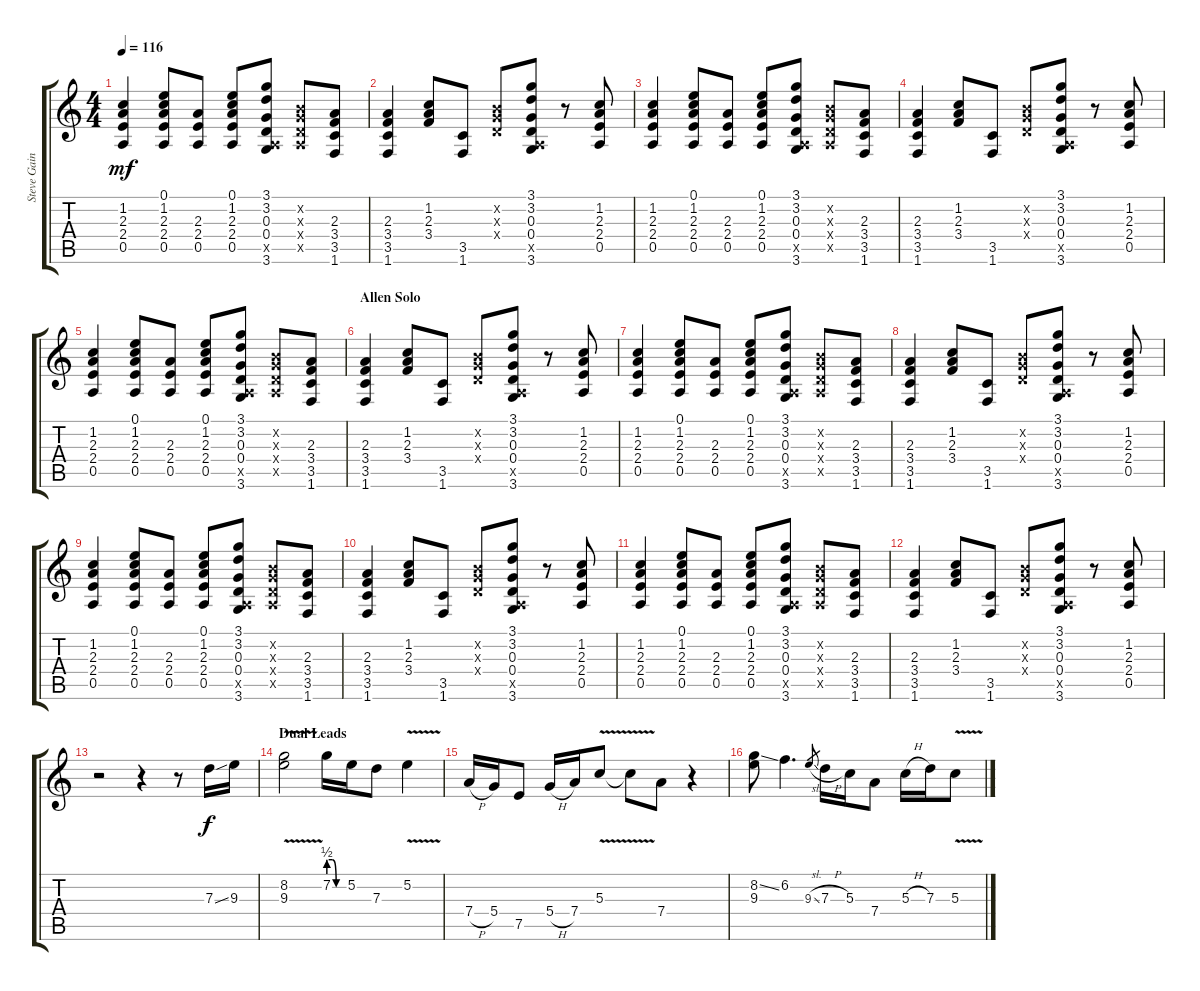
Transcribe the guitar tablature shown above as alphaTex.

\track ("Steve Gaines" "Steve Gain") {instrument distortionguitar}
\staff {score tabs}
\tuning (E4 B3 G3 D3 A2 E2) {hide}
\ts (4 4)
\tempo 116
\clef g2
\ks c
(1.2 2.3 2.4 0.5).4{dy mf} (0.1 1.2 2.3 2.4 0.5).8 (2.3 2.4 0.5).8 (0.1 1.2 2.3 2.4 0.5).8 (3.1 3.2 0.3 0.4 0.5{x} 3.6).8 (0.2{x} 0.3{x} 0.4{x} 0.5{x}).8 (2.3 3.4 3.5 1.6).8 |
(2.3 3.4 3.5 1.6).4 (1.2 2.3 3.4).8 (3.5 1.6).8 (0.2{x} 0.3{x} 0.4{x}).8 (3.1 3.2 0.3 0.4 0.5{x} 3.6).8 r.8 (1.2 2.3 2.4 0.5).8 |
(1.2 2.3 2.4 0.5).4 (0.1 1.2 2.3 2.4 0.5).8 (2.3 2.4 0.5).8 (0.1 1.2 2.3 2.4 0.5).8 (3.1 3.2 0.3 0.4 0.5{x} 3.6).8 (0.2{x} 0.3{x} 0.4{x} 0.5{x}).8 (2.3 3.4 3.5 1.6).8 |
(2.3 3.4 3.5 1.6).4 (1.2 2.3 3.4).8 (3.5 1.6).8 (0.2{x} 0.3{x} 0.4{x}).8 (3.1 3.2 0.3 0.4 0.5{x} 3.6).8 r.8 (1.2 2.3 2.4 0.5).8 |
(1.2 2.3 2.4 0.5).4 (0.1 1.2 2.3 2.4 0.5).8 (2.3 2.4 0.5).8 (0.1 1.2 2.3 2.4 0.5).8 (3.1 3.2 0.3 0.4 0.5{x} 3.6).8 (0.2{x} 0.3{x} 0.4{x} 0.5{x}).8 (2.3 3.4 3.5 1.6).8 |
\section ("" "Allen Solo")
(2.3 3.4 3.5 1.6).4 (1.2 2.3 3.4).8 (3.5 1.6).8 (0.2{x} 0.3{x} 0.4{x}).8 (3.1 3.2 0.3 0.4 0.5{x} 3.6).8 r.8 (1.2 2.3 2.4 0.5).8 |
(1.2 2.3 2.4 0.5).4 (0.1 1.2 2.3 2.4 0.5).8 (2.3 2.4 0.5).8 (0.1 1.2 2.3 2.4 0.5).8 (3.1 3.2 0.3 0.4 0.5{x} 3.6).8 (0.2{x} 0.3{x} 0.4{x} 0.5{x}).8 (2.3 3.4 3.5 1.6).8 |
(2.3 3.4 3.5 1.6).4 (1.2 2.3 3.4).8 (3.5 1.6).8 (0.2{x} 0.3{x} 0.4{x}).8 (3.1 3.2 0.3 0.4 0.5{x} 3.6).8 r.8 (1.2 2.3 2.4 0.5).8 |
(1.2 2.3 2.4 0.5).4 (0.1 1.2 2.3 2.4 0.5).8 (2.3 2.4 0.5).8 (0.1 1.2 2.3 2.4 0.5).8 (3.1 3.2 0.3 0.4 0.5{x} 3.6).8 (0.2{x} 0.3{x} 0.4{x} 0.5{x}).8 (2.3 3.4 3.5 1.6).8 |
(2.3 3.4 3.5 1.6).4 (1.2 2.3 3.4).8 (3.5 1.6).8 (0.2{x} 0.3{x} 0.4{x}).8 (3.1 3.2 0.3 0.4 0.5{x} 3.6).8 r.8 (1.2 2.3 2.4 0.5).8 |
(1.2 2.3 2.4 0.5).4 (0.1 1.2 2.3 2.4 0.5).8 (2.3 2.4 0.5).8 (0.1 1.2 2.3 2.4 0.5).8 (3.1 3.2 0.3 0.4 0.5{x} 3.6).8 (0.2{x} 0.3{x} 0.4{x} 0.5{x}).8 (2.3 3.4 3.5 1.6).8 |
(2.3 3.4 3.5 1.6).4 (1.2 2.3 3.4).8 (3.5 1.6).8 (0.2{x} 0.3{x} 0.4{x}).8 (3.1 3.2 0.3 0.4 0.5{x} 3.6).8 r.8 (1.2 2.3 2.4 0.5).8 |
r.2 r.4 r.8 7.3{ss}.16{dy f} 9.3.16 |
\section ("" "Dual Leads")
(8.2{v} 9.3{v}).2 7.2{be (custom 0 2 15 2 30 0 60 0)}.16 5.2.16 7.3.8 5.2{v}.4 |
7.4{h}.16 5.4.16 7.5.8 5.4{h}.16 7.4.16 5.3{v}.8 5.3{t}.8 7.4.8 r.4 |
(8.2{ss} 9.3).8 6.2.4{d} 9.3{sl}.8{gr} 7.3{h}.16 5.3.16 7.4.8 5.3{h}.16 7.3.16 5.3{v}.8
